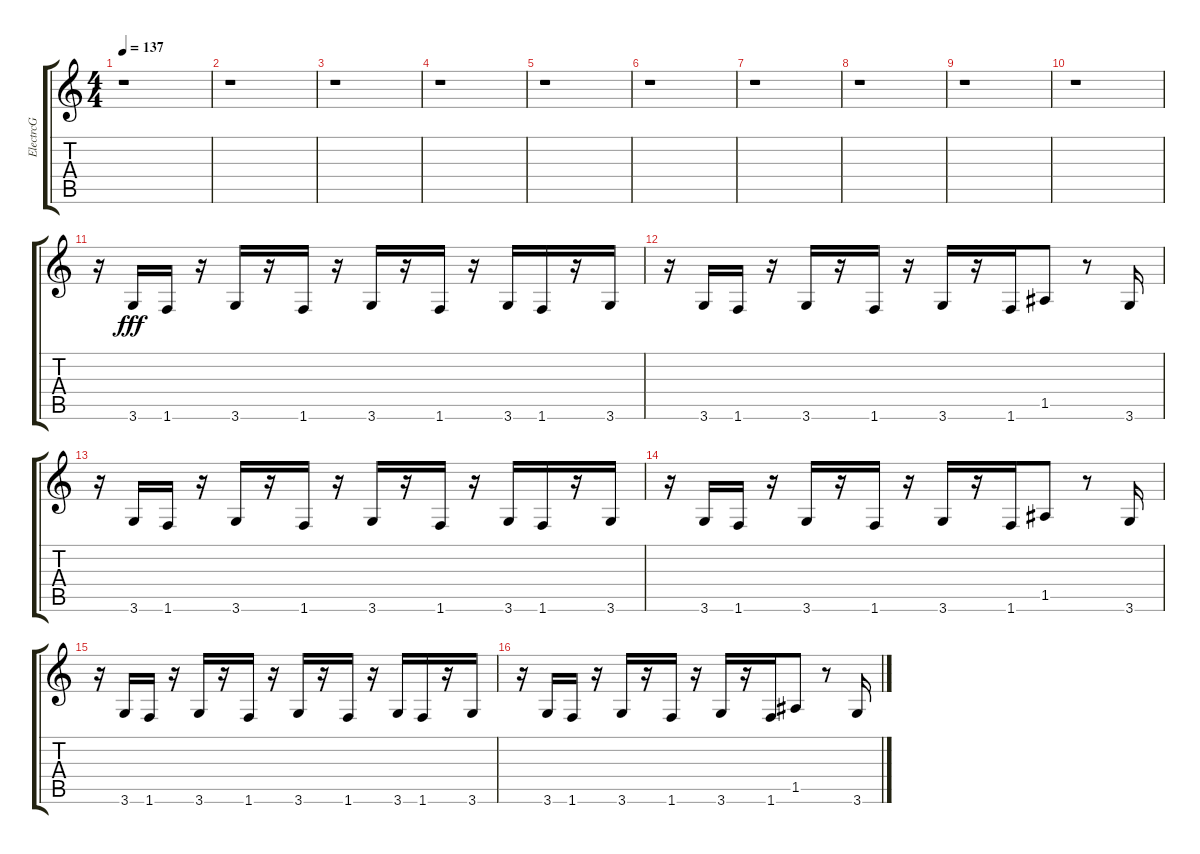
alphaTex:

\track ("ElectrcG" "ElectrcG") {instrument electricguitarmuted}
\staff {score tabs}
\tuning (E4 B3 G3 D3 A2 E2) {hide}
\ts (4 4)
\tempo 137
\clef g2
\ks c
r.1{dy fff} |
r.1 |
r.1 |
r.1 |
r.1 |
r.1 |
r.1 |
r.1 |
r.1 |
r.1 |
r.16 3.6.16 1.6.16 r.16 3.6.16 r.16 1.6.16 r.16 3.6.16 r.16 1.6.16 r.16 3.6.16 1.6.16 r.16 3.6.16 |
r.16 3.6.16 1.6.16 r.16 3.6.16 r.16 1.6.16 r.16 3.6.16 r.16 1.6.16 1.5.8 r.8 3.6.16 |
r.16 3.6.16 1.6.16 r.16 3.6.16 r.16 1.6.16 r.16 3.6.16 r.16 1.6.16 r.16 3.6.16 1.6.16 r.16 3.6.16 |
r.16 3.6.16 1.6.16 r.16 3.6.16 r.16 1.6.16 r.16 3.6.16 r.16 1.6.16 1.5.8 r.8 3.6.16 |
r.16 3.6.16 1.6.16 r.16 3.6.16 r.16 1.6.16 r.16 3.6.16 r.16 1.6.16 r.16 3.6.16 1.6.16 r.16 3.6.16 |
r.16 3.6.16 1.6.16 r.16 3.6.16 r.16 1.6.16 r.16 3.6.16 r.16 1.6.16 1.5.8 r.8 3.6.16
